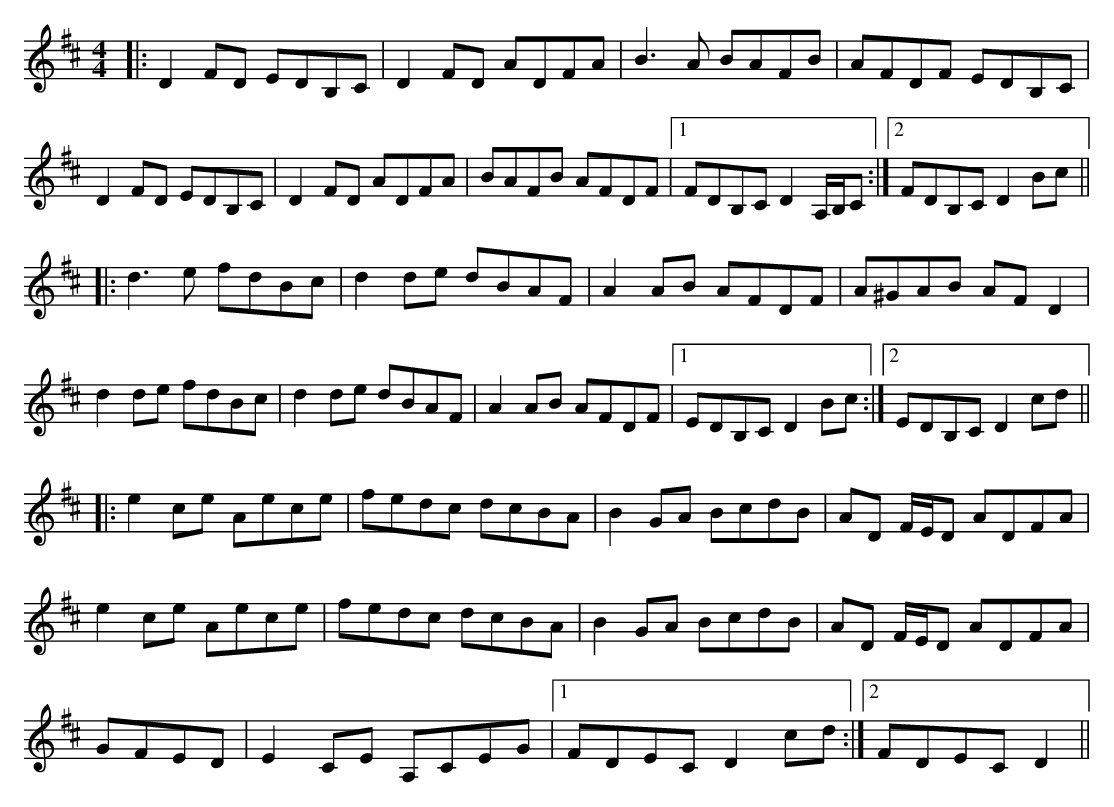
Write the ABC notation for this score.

X:1
M:4/4
K:D
|:D2FD EDB,C|D2FD ADFA|B3A BAFB|AFDF EDB,C|
D2FD EDB,C|D2FD ADFA|BAFB AFDF|1 FDB,C D2 A,/B,/C:|2 FDB,C D2Bc||
|:d3e fdBc|d2de dBAF|A2AB AFDF|A^GAB AFD2|
d2de fdBc|d2de dBAF|A2AB AFDF|1 EDB,C D2Bc:|2 EDB,C D2cd||
|:e2ce Aece|fedc dcBA|B2GA BcdB|AD F/E/D ADFA|
e2ce Aece|fedc dcBA|B2GA BcdB|AD F/E/D ADFA|
GFED|E2CE A,CEG|1 FDEC D2cd:|2 FDEC D2||
